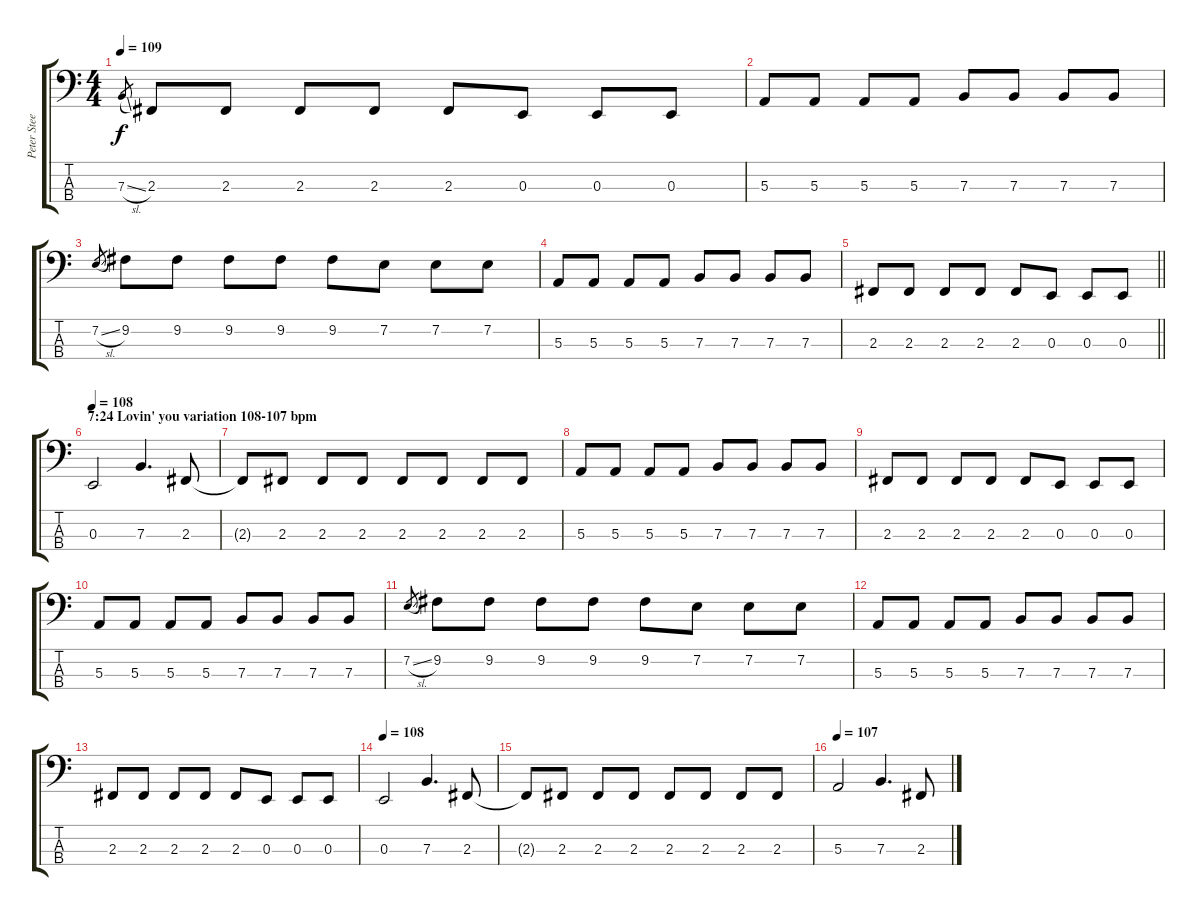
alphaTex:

\track ("Peter Steele R.I.P. (Bass Guitar)" "Peter Stee") {instrument acousticbass}
\staff {score tabs}
\tuning (D2 A1 E1 B0) {hide}
\ts (4 4)
\tempo 109
\clef f4
\ks c
7.3{sl}.8{gr dy f} 2.3.8 2.3.8 2.3.8 2.3.8 2.3.8 0.3.8 0.3.8 0.3.8 |
5.3.8 5.3.8 5.3.8 5.3.8 7.3.8 7.3.8 7.3.8 7.3.8 |
7.2{sl}.8{gr} 9.2.8 9.2.8 9.2.8 9.2.8 9.2.8 7.2.8 7.2.8 7.2.8 |
5.3.8 5.3.8 5.3.8 5.3.8 7.3.8 7.3.8 7.3.8 7.3.8 |
\barLineRight lightlight
2.3.8 2.3.8 2.3.8 2.3.8 2.3.8 0.3.8 0.3.8 0.3.8 |
\section ("" "7:24 Lovin' you variation 108-107 bpm")
\tempo 108
0.3.2 7.3.4{d} 2.3.8 |
2.3{t}.8 2.3.8 2.3.8 2.3.8 2.3.8 2.3.8 2.3.8 2.3.8 |
5.3.8 5.3.8 5.3.8 5.3.8 7.3.8 7.3.8 7.3.8 7.3.8 |
2.3.8 2.3.8 2.3.8 2.3.8 2.3.8 0.3.8 0.3.8 0.3.8 |
5.3.8 5.3.8 5.3.8 5.3.8 7.3.8 7.3.8 7.3.8 7.3.8 |
7.2{sl}.8{gr} 9.2.8 9.2.8 9.2.8 9.2.8 9.2.8 7.2.8 7.2.8 7.2.8 |
5.3.8 5.3.8 5.3.8 5.3.8 7.3.8 7.3.8 7.3.8 7.3.8 |
2.3.8 2.3.8 2.3.8 2.3.8 2.3.8 0.3.8 0.3.8 0.3.8 |
\tempo 108
0.3.2 7.3.4{d} 2.3.8 |
2.3{t}.8 2.3.8 2.3.8 2.3.8 2.3.8 2.3.8 2.3.8 2.3.8 |
\tempo 107
5.3.2 7.3.4{d} 2.3.8
